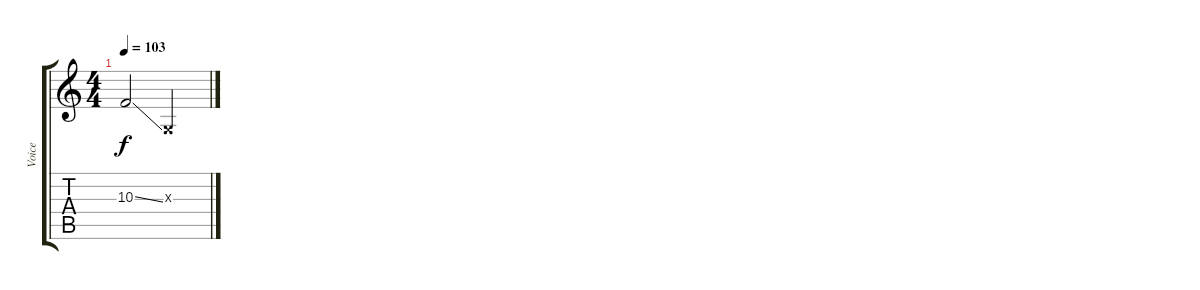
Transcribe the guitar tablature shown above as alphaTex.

\track ("Voice" "Voice") {instrument tenorsax}
\staff {score tabs}
\tuning (E4 B3 G3 D3 A2 E2) {hide}
\ts (4 4)
\tempo 103
\clef g2
\ks c
10.3{ss}.2{dy f} 0.3{x}.2
